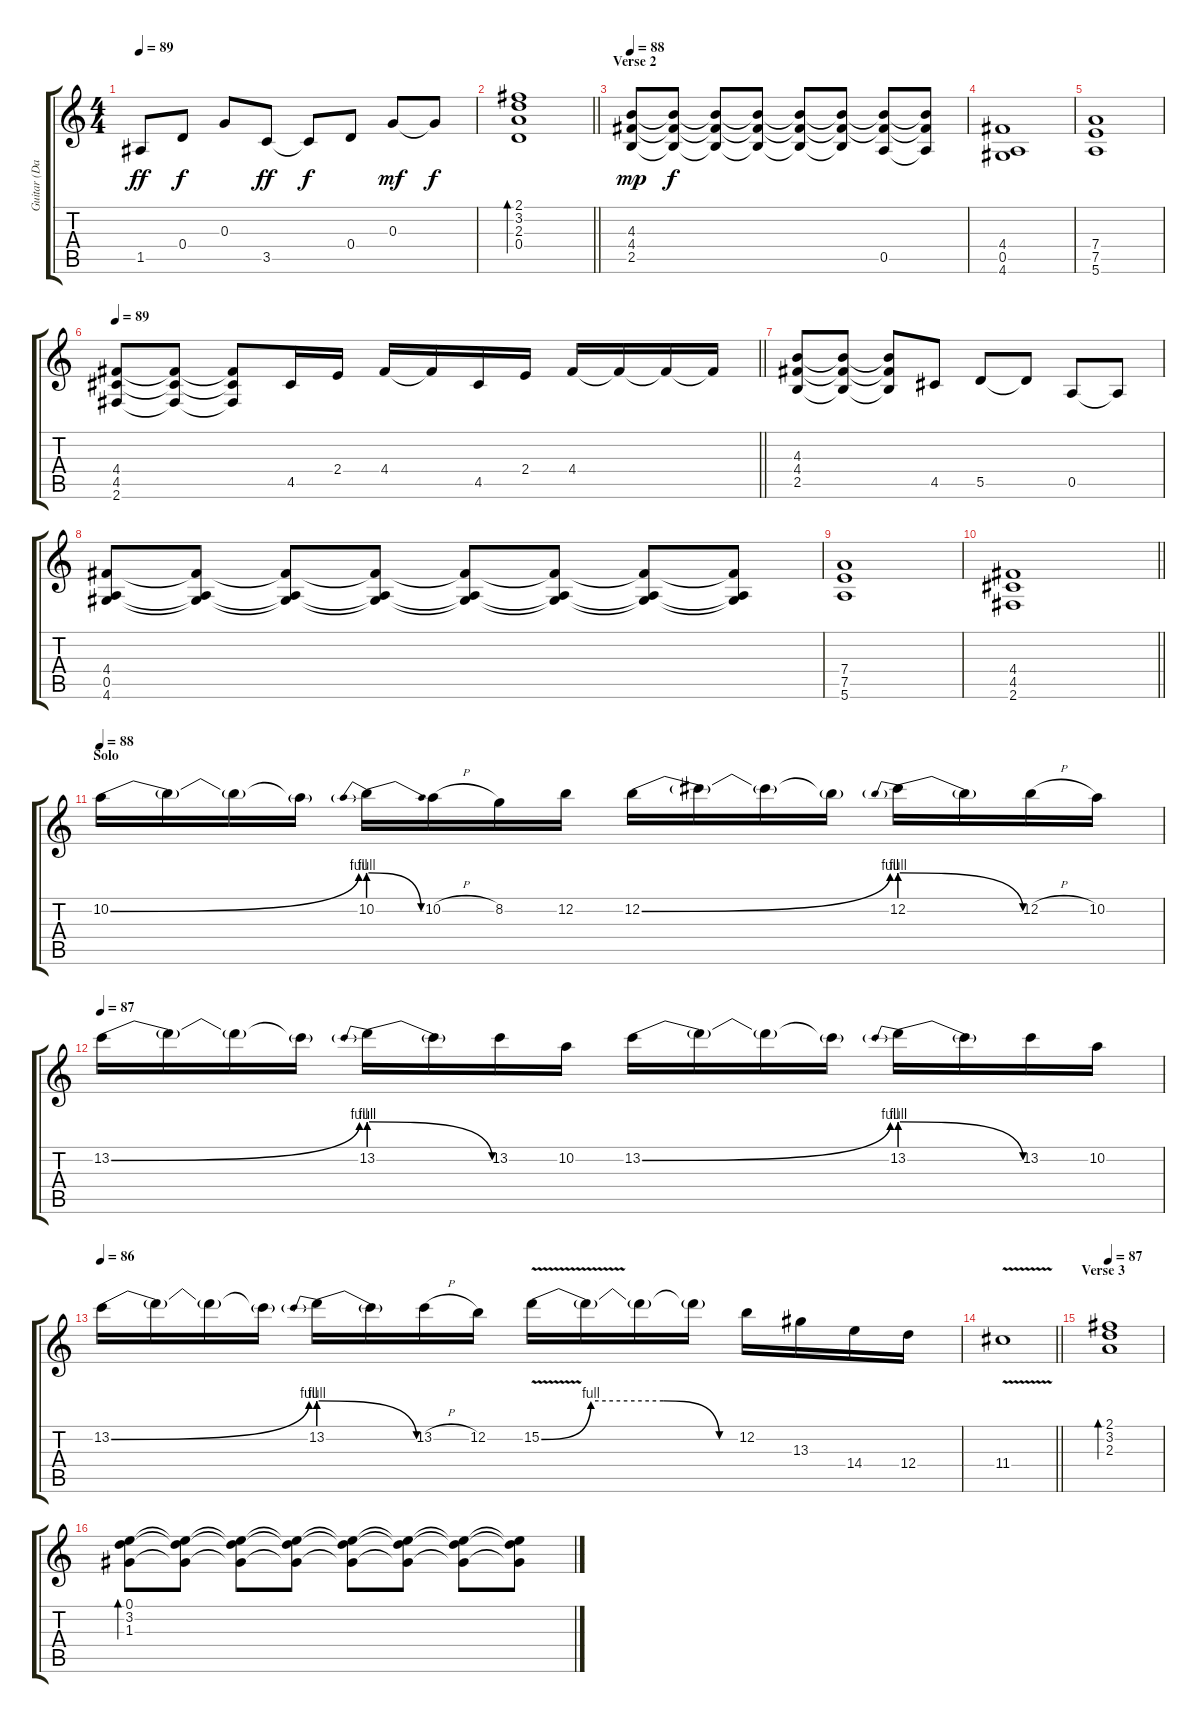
\track ("Guitar (Dan)" "Guitar (Da") {instrument overdrivenguitar}
\staff {score tabs}
\tuning (E4 B3 G3 D3 A2 E2) {hide}
\ts (4 4)
\tempo 89
\clef g2
\ks c
1.5.8{dy ff} 0.4.8{dy f} 0.3.8 3.5.8{dy ff} 3.5{t}.8{dy f} 0.4.8 0.3.8{dy mf} 0.3{t}.8{dy f} |
\barLineRight lightlight
(2.1 3.2 2.3 0.4).1{bd 240} |
\section ("" "Verse 2")
\tempo 88
(4.3 4.4 2.5).8{dy mp} (4.3{t} 4.4{t} 2.5{t}).8{dy f} (4.3{t} 4.4{t} 2.5{t}).8 (4.3{t} 4.4{t} 2.5{t}).8 (4.3{t} 4.4{t} 2.5{t}).8 (4.3{t} 4.4{t} 2.5{t}).8 (4.3{t} 4.4{t} 0.5).8 (4.3{t} 4.4{t} 0.5{t}).8 |
(4.4 0.5 4.6).1 |
(7.4 7.5 5.6).1 |
\tempo 89
\barLineRight lightlight
(4.4 4.5 2.6).8 (4.4{t} 4.5{t} 2.6{t}).8 (4.4{t} 4.5{t} 2.6{t}).8 4.5.16 2.4.16 4.4.16 4.4{t}.16 4.5.16 2.4.16 4.4.16 4.4{t}.16 4.4{t}.16 4.4{t}.16 |
(4.3 4.4 2.5).8 (4.3{t} 4.4{t} 2.5{t}).8 (4.3{t} 4.4{t} 2.5{t}).8 4.5.8 5.5.8 5.5{t}.8 0.5.8 0.5{t}.8 |
(4.4 0.5 4.6).8 (4.4{t} 0.5{t} 4.6{t}).8 (4.4{t} 0.5{t} 4.6{t}).8 (4.4{t} 0.5{t} 4.6{t}).8 (4.4{t} 0.5{t} 4.6{t}).8 (4.4{t} 0.5{t} 4.6{t}).8 (4.4{t} 0.5{t} 4.6{t}).8 (4.4{t} 0.5{t} 4.6{t}).8 |
(7.4 7.5 5.6).1 |
\barLineRight lightlight
(4.4 4.5 2.6).1 |
\section ("" "Solo")
\tempo 88
10.2{be (bend 0 0 60 4)}.16 10.2{t}.16 10.2{t}.16 10.2{t}.16 10.2{be (prebendrelease 0 4 60 0)}.16 10.2{h}.16 8.2.16 12.2.16 12.2{be (bend 0 0 60 4)}.16 12.2{t}.16 12.2{t}.16 12.2{t}.16 12.2{be (prebendrelease 0 4 60 0)}.16 12.2{t}.16 12.2{h}.16 10.2.16 |
\tempo 87
13.2{be (bend 0 0 60 4)}.16 13.2{t}.16 13.2{t}.16 13.2{t}.16 13.2{be (prebendrelease 0 4 60 0)}.16 13.2{t}.16 13.2.16 10.2.16 13.2{be (bend 0 0 60 4)}.16 13.2{t}.16 13.2{t}.16 13.2{t}.16 13.2{be (prebendrelease 0 4 60 0)}.16 13.2{t}.16 13.2.16 10.2.16 |
\tempo 86
13.2{be (bend 0 0 60 4)}.16 13.2{t}.16 13.2{t}.16 13.2{t}.16 13.2{be (prebendrelease 0 4 60 0)}.16 13.2{t}.16 13.2{h}.16 12.2.16 15.2{be (custom 0 0 15 4 37 4 54 0 60 0) v}.16 15.2{t}.16 15.2{t}.16 15.2{t}.16 12.2.16 13.3.16 14.4.16 12.4.16 |
\barLineRight lightlight
11.4{v}.1 |
\section ("" "Verse 3")
\tempo 87
(2.1 3.2 2.3).1{bd 120} |
(0.1 3.2 1.3).8{bd 120} (0.1{t} 3.2{t} 1.3{t}).8 (0.1{t} 3.2{t} 1.3{t}).8 (0.1{t} 3.2{t} 1.3{t}).8 (0.1{t} 3.2{t} 1.3{t}).8 (0.1{t} 3.2{t} 1.3{t}).8 (0.1{t} 3.2{t} 1.3{t}).8 (0.1{t} 3.2{t} 1.3{t}).8
